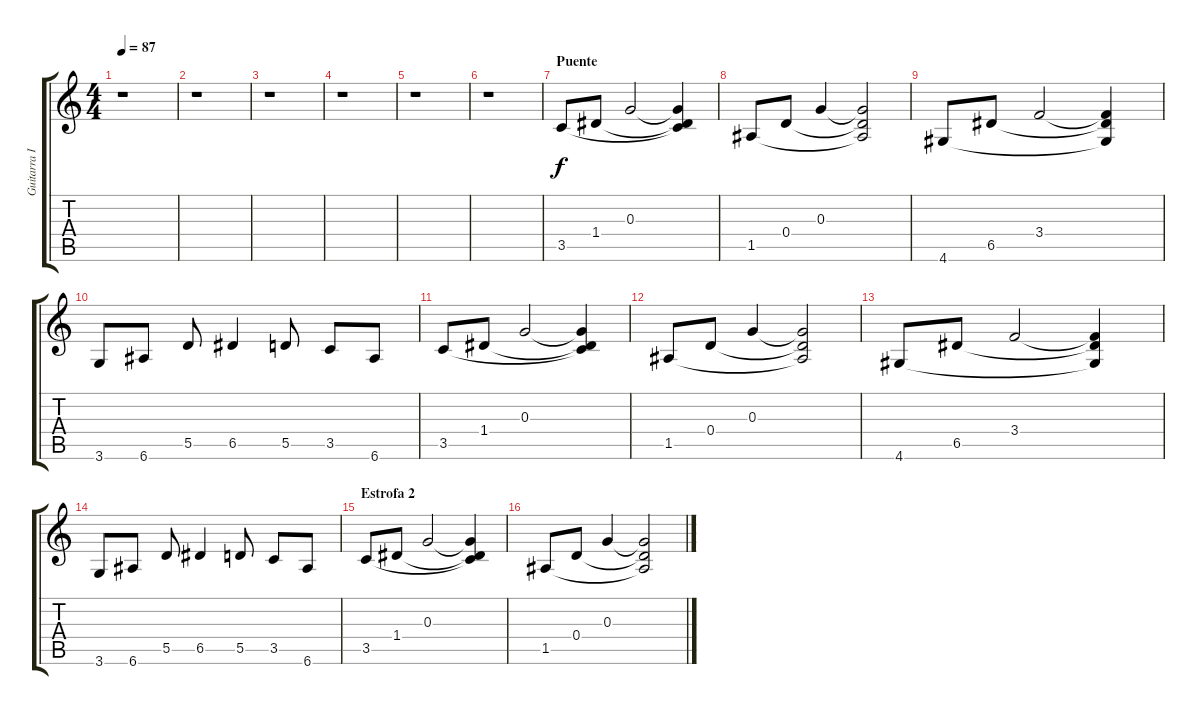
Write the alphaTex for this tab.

\track ("Guitarra I" "Guitarra I") {instrument electricguitarclean}
\staff {score tabs}
\tuning (E4 B3 G3 D3 A2 E2) {hide}
\ts (4 4)
\tempo 87
\clef g2
\ks c
r.1{dy f} |
r.1 |
r.1 |
r.1 |
r.1 |
r.1 |
\section ("" "Puente")
3.5.8 1.4.8 0.3.2 (0.3{t} 1.4{t} 3.5{t}).4 |
1.5.8 0.4.8 0.3.4 (0.3{t} 0.4{t} 1.5{t}).2 |
4.6.8 6.5.8 3.4.2 (3.4{t} 6.5{t} 4.6{t}).4 |
3.6.8 6.6.8 5.5.8 6.5.4 5.5.8 3.5.8 6.6.8 |
3.5.8 1.4.8 0.3.2 (0.3{t} 1.4{t} 3.5{t}).4 |
1.5.8 0.4.8 0.3.4 (0.3{t} 0.4{t} 1.5{t}).2 |
4.6.8 6.5.8 3.4.2 (3.4{t} 6.5{t} 4.6{t}).4 |
3.6.8 6.6.8 5.5.8 6.5.4 5.5.8 3.5.8 6.6.8 |
\section ("" "Estrofa 2")
3.5.8 1.4.8 0.3.2 (0.3{t} 1.4{t} 3.5{t}).4 |
1.5.8 0.4.8 0.3.4 (0.3{t} 0.4{t} 1.5{t}).2
